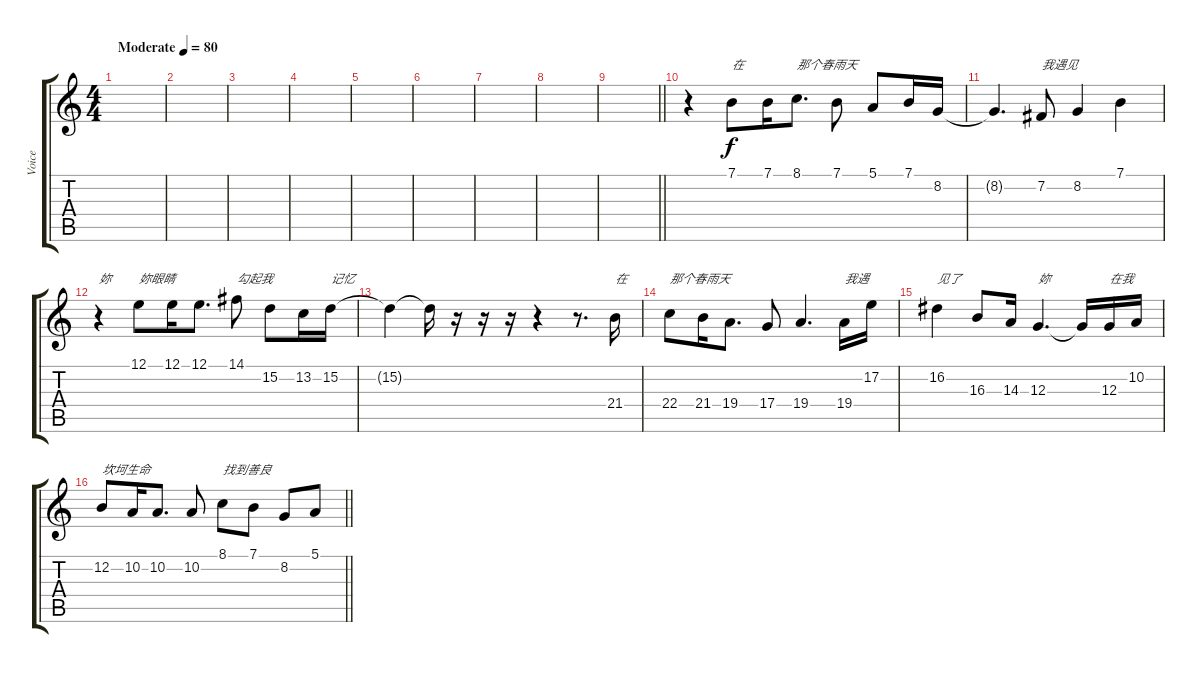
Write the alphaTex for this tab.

\track ("Voice" "Voice") {instrument vibraphone}
\staff {score tabs}
\tuning (E4 B3 G3 D3 A2 E2) {hide}
\ts (4 4)
\tempo (80 "Moderate")
\clef g2
\ks c
|
|
|
|
|
|
|
|
\barLineRight lightlight
|
r.4 7.1.8{txt "在"} 7.1.16 8.1.8{d txt "那个春雨天"} 7.1.8 5.1.8 7.1.16 8.2.16 |
8.2{t}.4{d} 7.2.8{txt "我遇见"} 8.2.4 7.1.4 |
r.4{txt "妳"} 12.1.8{txt "妳眼睛"} 12.1.16 12.1.8{d} 14.1.8{txt "勾起我"} 15.2.8 13.2.16 15.2.16{txt "记忆"} |
15.2{t}.4 15.2{t}.16 r.16 r.16 r.16 r.4 r.8{d} 21.4.16{txt "在"} |
22.4.8{txt "那个春雨天"} 21.4.16 19.4.8{d} 17.4.8 19.4.4{d} 19.4.16{txt "我遇"} 17.2.16 |
16.2.4{txt "见了"} 16.3.8 14.3.16 12.3.4{d txt "妳"} 12.3{t}.16 12.3.16{txt "在我"} 10.2.16 |
\barLineRight lightlight
12.2.8{txt "坎坷生命"} 10.2.16 10.2.8{d} 10.2.8 8.1.8{txt "找到善良"} 7.1.8 8.2.8 5.1.8
